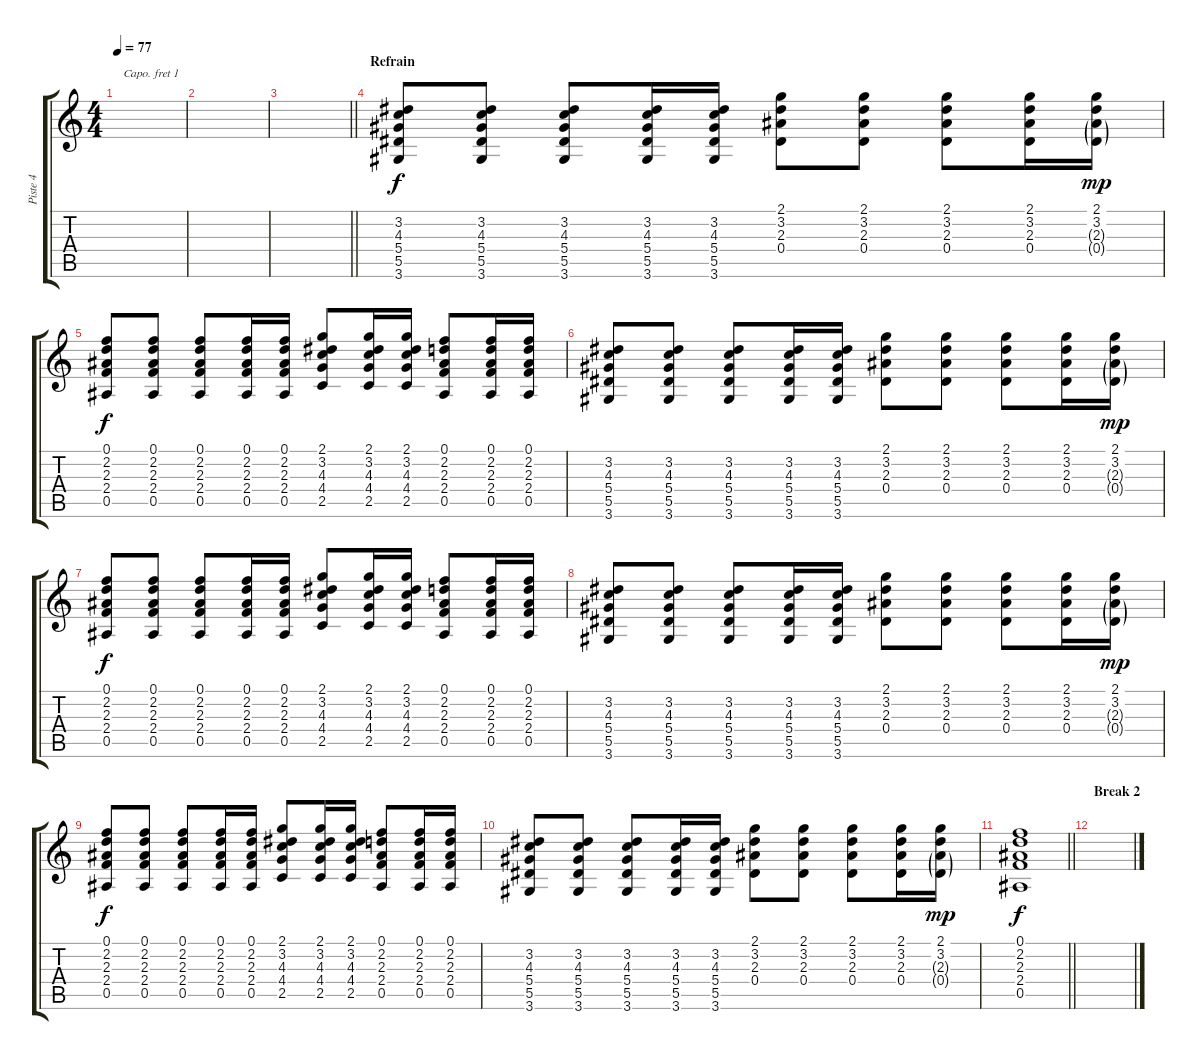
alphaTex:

\track ("Piste 4" "Piste 4") {instrument electricguitarjazz}
\staff {score tabs}
\capo 1
\tuning (E4 B3 G3 D3 A2 E2) {hide}
\ts (4 4)
\tempo 77
\clef g2
\ks c
|
|
\barLineRight lightlight
|
\section ("" "Refrain")
(3.2 4.3 5.4 5.5 3.6).8 (3.2 4.3 5.4 5.5 3.6).8 (3.2 4.3 5.4 5.5 3.6).8 (3.2 4.3 5.4 5.5 3.6).16 (3.2 4.3 5.4 5.5 3.6).16 (2.1 3.2 2.3 0.4).8 (2.1 3.2 2.3 0.4).8 (2.1 3.2 2.3 0.4).8 (2.1 3.2 2.3 0.4).16 (2.1 3.2 2.3{g} 0.4{g}).16{dy mp} |
(0.1 2.2 2.3 2.4 0.5).8{dy f} (0.1 2.2 2.3 2.4 0.5).8 (0.1 2.2 2.3 2.4 0.5).8 (0.1 2.2 2.3 2.4 0.5).16 (0.1 2.2 2.3 2.4 0.5).16 (2.1 3.2 4.3 4.4 2.5).8 (2.1 3.2 4.3 4.4 2.5).16 (2.1 3.2 4.3 4.4 2.5).16 (0.1 2.2 2.3 2.4 0.5).8 (0.1 2.2 2.3 2.4 0.5).16 (0.1 2.2 2.3 2.4 0.5).16 |
(3.2 4.3 5.4 5.5 3.6).8 (3.2 4.3 5.4 5.5 3.6).8 (3.2 4.3 5.4 5.5 3.6).8 (3.2 4.3 5.4 5.5 3.6).16 (3.2 4.3 5.4 5.5 3.6).16 (2.1 3.2 2.3 0.4).8 (2.1 3.2 2.3 0.4).8 (2.1 3.2 2.3 0.4).8 (2.1 3.2 2.3 0.4).16 (2.1 3.2 2.3{g} 0.4{g}).16{dy mp} |
(0.1 2.2 2.3 2.4 0.5).8{dy f} (0.1 2.2 2.3 2.4 0.5).8 (0.1 2.2 2.3 2.4 0.5).8 (0.1 2.2 2.3 2.4 0.5).16 (0.1 2.2 2.3 2.4 0.5).16 (2.1 3.2 4.3 4.4 2.5).8 (2.1 3.2 4.3 4.4 2.5).16 (2.1 3.2 4.3 4.4 2.5).16 (0.1 2.2 2.3 2.4 0.5).8 (0.1 2.2 2.3 2.4 0.5).16 (0.1 2.2 2.3 2.4 0.5).16 |
(3.2 4.3 5.4 5.5 3.6).8 (3.2 4.3 5.4 5.5 3.6).8 (3.2 4.3 5.4 5.5 3.6).8 (3.2 4.3 5.4 5.5 3.6).16 (3.2 4.3 5.4 5.5 3.6).16 (2.1 3.2 2.3 0.4).8 (2.1 3.2 2.3 0.4).8 (2.1 3.2 2.3 0.4).8 (2.1 3.2 2.3 0.4).16 (2.1 3.2 2.3{g} 0.4{g}).16{dy mp} |
(0.1 2.2 2.3 2.4 0.5).8{dy f} (0.1 2.2 2.3 2.4 0.5).8 (0.1 2.2 2.3 2.4 0.5).8 (0.1 2.2 2.3 2.4 0.5).16 (0.1 2.2 2.3 2.4 0.5).16 (2.1 3.2 4.3 4.4 2.5).8 (2.1 3.2 4.3 4.4 2.5).16 (2.1 3.2 4.3 4.4 2.5).16 (0.1 2.2 2.3 2.4 0.5).8 (0.1 2.2 2.3 2.4 0.5).16 (0.1 2.2 2.3 2.4 0.5).16 |
(3.2 4.3 5.4 5.5 3.6).8 (3.2 4.3 5.4 5.5 3.6).8 (3.2 4.3 5.4 5.5 3.6).8 (3.2 4.3 5.4 5.5 3.6).16 (3.2 4.3 5.4 5.5 3.6).16 (2.1 3.2 2.3 0.4).8 (2.1 3.2 2.3 0.4).8 (2.1 3.2 2.3 0.4).8 (2.1 3.2 2.3 0.4).16 (2.1 3.2 2.3{g} 0.4{g}).16{dy mp} |
\barLineRight lightlight
(0.1 2.2 2.3 2.4 0.5).1{dy f} |
\section ("" "Break 2")
